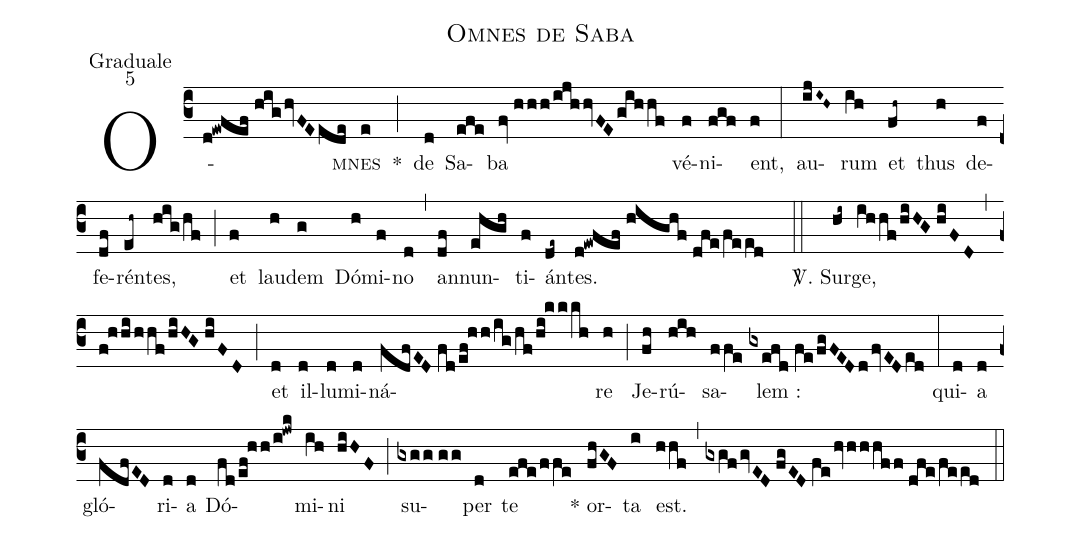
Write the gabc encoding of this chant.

name:Omnes de Saba;
office-part:Graduale;
mode:5;
%%
(c3) O(d!ewfef//highvFEede)<sc>mnes</sc>(e) *(;) de(d) Sa(efe)ba(fv//hhh/ijhhvFEgihhf) vé(f)<nlba>ni(fgf)ent,(f) </nlba>(:) au(ijI~H~)rum(ih) et(fh~) thus(h) de(f)fe(df)rén(eh~)tes,(hig/hf) (;) et(f) lau(h)dem(g) Dó(h)mi(f)no(d) (,) an(df)nun(ehgh)ti(f)án(de~)tes.(d!ewfef//highf//dfe/feed) (::) ~~~~<sp>V/</sp>. Sur(hi~)ge,(ihhf/hiHG//hiFD) (,) (f!hhi/hhf/hiHG//hiFD) (;) et(d) il(d)lu(d)mi(d)ná(fdfED//fd/ef!hh/ig/hf/hi!kkkh)re(h) (;) Je(fh)rú(hih)sa(ffe)lem :(gxefd//fe/fgFEDdfvEDed) (:) qui(d)a(d) gló(fdfED)ri(d)a(d) Dó(fd/ef!hh/i!jwk)mi(ih)ni(hiHF) (;) su(gxgg//gg)per(d) te(efe/ffe) () * or(fhGF)ta(i) est.(hhf) (,) (gxgfgvED//fgED//fehvhhhff//dfe/feed) (::)
